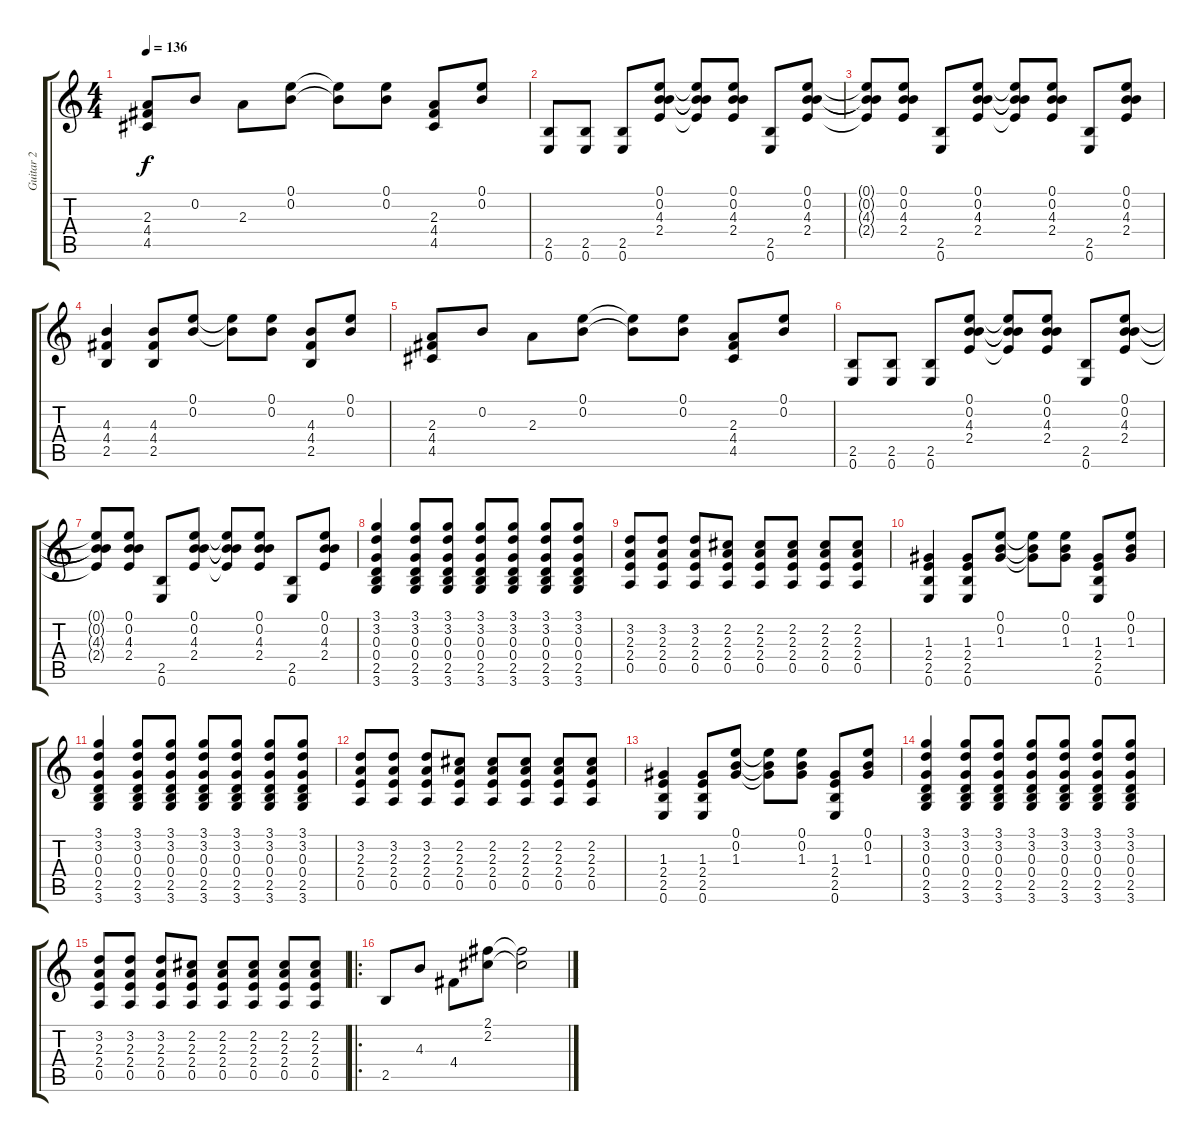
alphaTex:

\track ("Guitar 2" "Guitar 2") {instrument overdrivenguitar}
\staff {score tabs}
\tuning (E4 B3 G3 D3 A2 E2) {hide}
\ts (4 4)
\tempo 136
\clef g2
\ks c
(2.3 4.4 4.5).8{dy f} 0.2.8 2.3.8 (0.1 0.2).8 (0.1{t} 0.2{t}).8 (0.1 0.2).8 (2.3 4.4 4.5).8 (0.1 0.2).8 |
(2.5 0.6).8 (2.5 0.6).8 (2.5 0.6).8 (0.1 0.2 4.3 2.4).8 (0.1{t} 0.2{t} 4.3{t} 2.4{t}).8 (0.1 0.2 4.3 2.4).8 (2.5 0.6).8 (0.1 0.2 4.3 2.4).8 |
(0.1{t} 0.2{t} 4.3{t} 2.4{t}).8 (0.1 0.2 4.3 2.4).8 (2.5 0.6).8 (0.1 0.2 4.3 2.4).8 (0.1{t} 0.2{t} 4.3{t} 2.4{t}).8 (0.1 0.2 4.3 2.4).8 (2.5 0.6).8 (0.1 0.2 4.3 2.4).8 |
(4.3 4.4 2.5).4 (4.3 4.4 2.5).8 (0.1 0.2).8 (0.1{t} 0.2{t}).8 (0.1 0.2).8 (4.3 4.4 2.5).8 (0.1 0.2).8 |
(2.3 4.4 4.5).8 0.2.8 2.3.8 (0.1 0.2).8 (0.1{t} 0.2{t}).8 (0.1 0.2).8 (2.3 4.4 4.5).8 (0.1 0.2).8 |
(2.5 0.6).8 (2.5 0.6).8 (2.5 0.6).8 (0.1 0.2 4.3 2.4).8 (0.1{t} 0.2{t} 4.3{t} 2.4{t}).8 (0.1 0.2 4.3 2.4).8 (2.5 0.6).8 (0.1 0.2 4.3 2.4).8 |
(0.1{t} 0.2{t} 4.3{t} 2.4{t}).8 (0.1 0.2 4.3 2.4).8 (2.5 0.6).8 (0.1 0.2 4.3 2.4).8 (0.1{t} 0.2{t} 4.3{t} 2.4{t}).8 (0.1 0.2 4.3 2.4).8 (2.5 0.6).8 (0.1 0.2 4.3 2.4).8 |
(3.1 3.2 0.3 0.4 2.5 3.6).4 (3.1 3.2 0.3 0.4 2.5 3.6).8 (3.1 3.2 0.3 0.4 2.5 3.6).8 (3.1 3.2 0.3 0.4 2.5 3.6).8 (3.1 3.2 0.3 0.4 2.5 3.6).8 (3.1 3.2 0.3 0.4 2.5 3.6).8 (3.1 3.2 0.3 0.4 2.5 3.6).8 |
(3.2 2.3 2.4 0.5).8 (3.2 2.3 2.4 0.5).8 (3.2 2.3 2.4 0.5).8 (2.2 2.3 2.4 0.5).8 (2.2 2.3 2.4 0.5).8 (2.2 2.3 2.4 0.5).8 (2.2 2.3 2.4 0.5).8 (2.2 2.3 2.4 0.5).8 |
(1.3 2.4 2.5 0.6).4 (1.3 2.4 2.5 0.6).8 (0.1 0.2 1.3).8 (0.1{t} 0.2{t} 1.3{t}).8 (0.1 0.2 1.3).8 (1.3 2.4 2.5 0.6).8 (0.1 0.2 1.3).8 |
(3.1 3.2 0.3 0.4 2.5 3.6).4 (3.1 3.2 0.3 0.4 2.5 3.6).8 (3.1 3.2 0.3 0.4 2.5 3.6).8 (3.1 3.2 0.3 0.4 2.5 3.6).8 (3.1 3.2 0.3 0.4 2.5 3.6).8 (3.1 3.2 0.3 0.4 2.5 3.6).8 (3.1 3.2 0.3 0.4 2.5 3.6).8 |
(3.2 2.3 2.4 0.5).8 (3.2 2.3 2.4 0.5).8 (3.2 2.3 2.4 0.5).8 (2.2 2.3 2.4 0.5).8 (2.2 2.3 2.4 0.5).8 (2.2 2.3 2.4 0.5).8 (2.2 2.3 2.4 0.5).8 (2.2 2.3 2.4 0.5).8 |
(1.3 2.4 2.5 0.6).4 (1.3 2.4 2.5 0.6).8 (0.1 0.2 1.3).8 (0.1{t} 0.2{t} 1.3{t}).8 (0.1 0.2 1.3).8 (1.3 2.4 2.5 0.6).8 (0.1 0.2 1.3).8 |
(3.1 3.2 0.3 0.4 2.5 3.6).4 (3.1 3.2 0.3 0.4 2.5 3.6).8 (3.1 3.2 0.3 0.4 2.5 3.6).8 (3.1 3.2 0.3 0.4 2.5 3.6).8 (3.1 3.2 0.3 0.4 2.5 3.6).8 (3.1 3.2 0.3 0.4 2.5 3.6).8 (3.1 3.2 0.3 0.4 2.5 3.6).8 |
(3.2 2.3 2.4 0.5).8 (3.2 2.3 2.4 0.5).8 (3.2 2.3 2.4 0.5).8 (2.2 2.3 2.4 0.5).8 (2.2 2.3 2.4 0.5).8 (2.2 2.3 2.4 0.5).8 (2.2 2.3 2.4 0.5).8 (2.2 2.3 2.4 0.5).8 |
\ro
2.5.8 4.3.8 4.4.8 (2.1 2.2).8 (2.1{t} 2.2{t}).2
